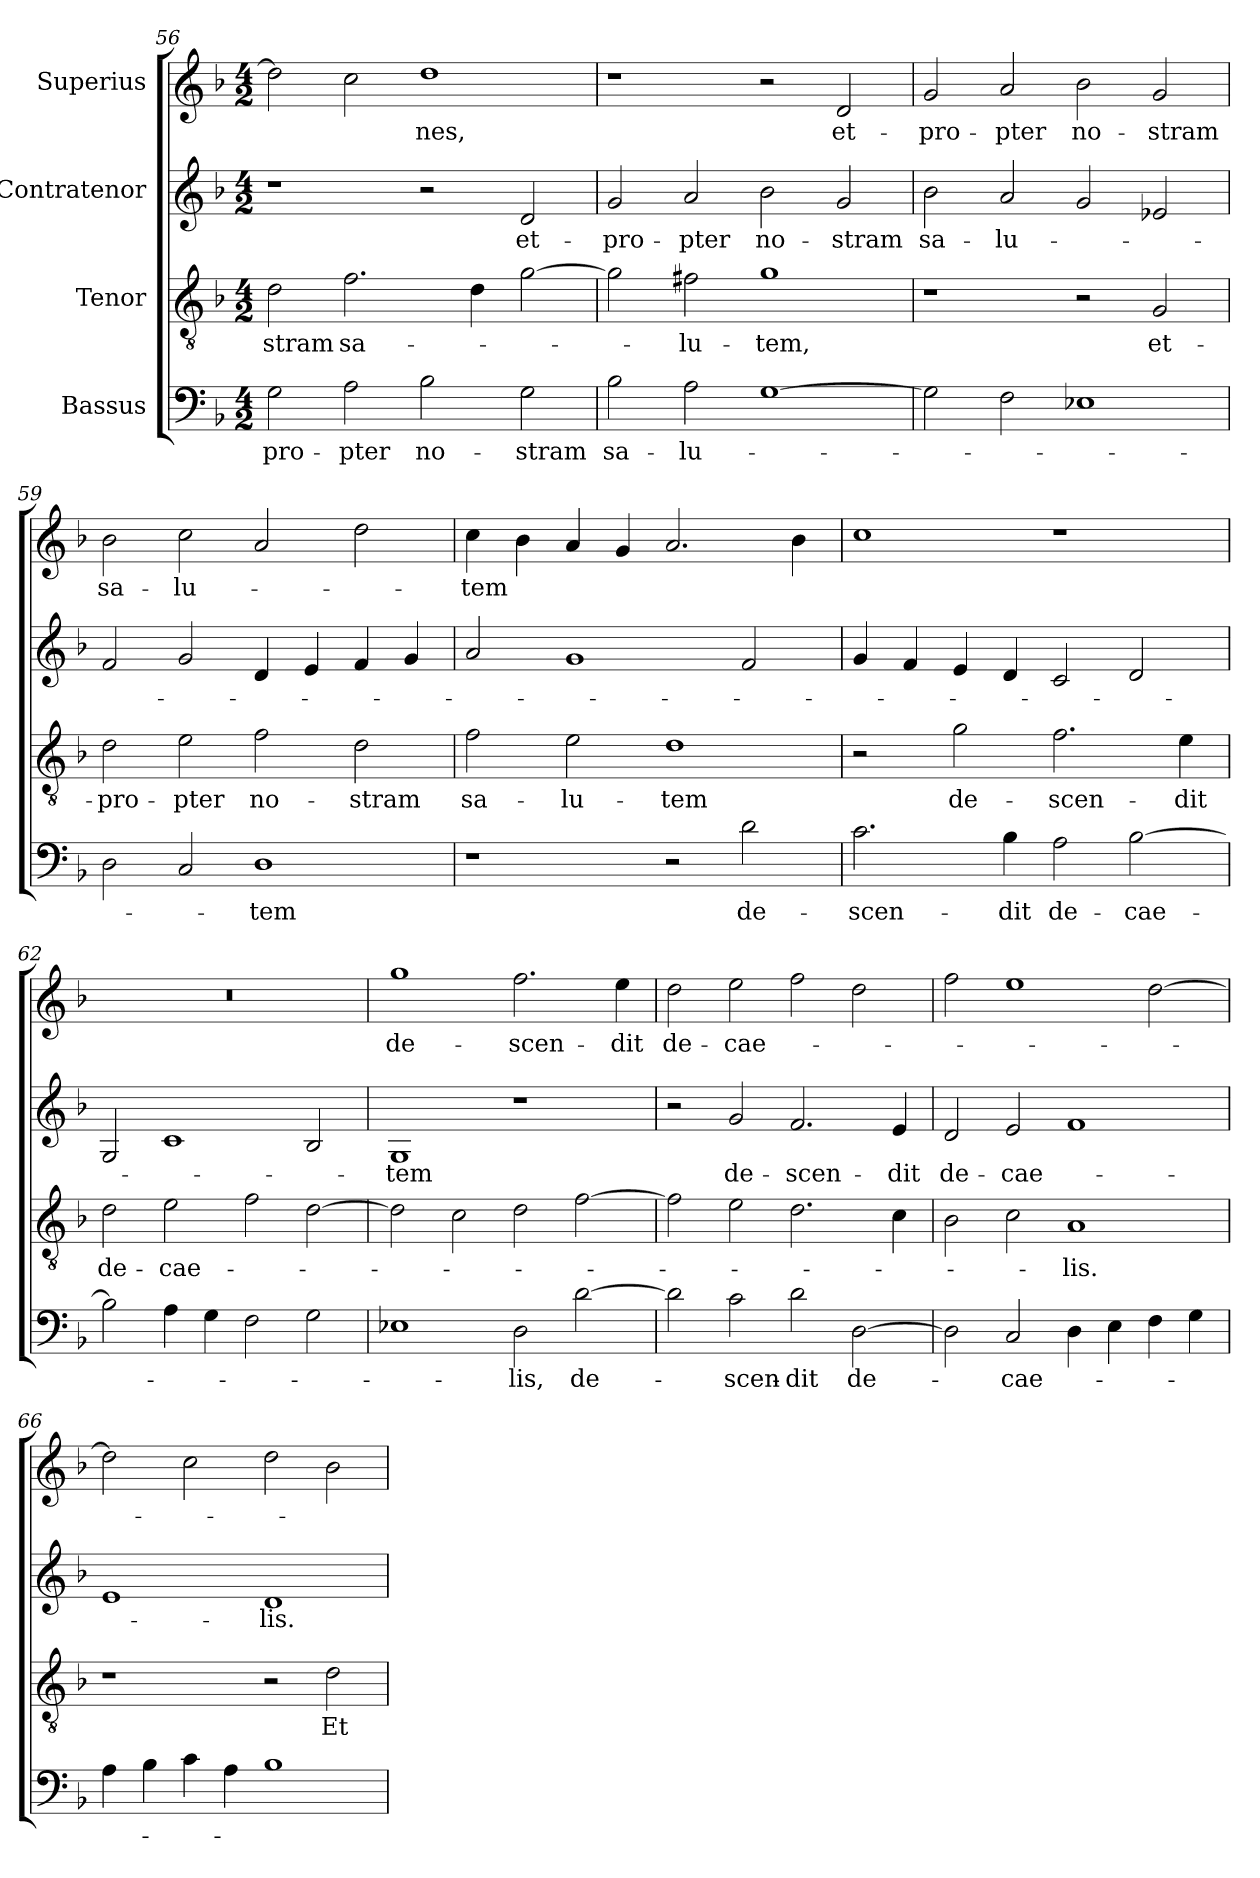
**kern	**text	**kern	**text	**kern	**text	**kern	**text
*part4	*part4	*part3	*part3	*part2	*part2	*part1	*part1
*staff4	*staff4	*staff3	*staff3	*staff2	*staff2	*staff1	*staff1
*I"Bassus	*	*I"Tenor	*	*I"Contratenor	*	*I"Superius	*
*clefF4	*	*clefGv2	*	*clefG2	*	*clefG2	*
*k[b-]	*	*k[b-]	*	*k[b-]	*	*k[b-]	*
*M4/2	*	*M4/2	*	*M4/2	*	*M4/2	*
=56	=56	=56	=56	=56	=56	=56	=56
2G\	pro-	2d\	-stram	1r	.	2dd\]	.
2A\	-pter	2.f\	sa-	.	.	2cc\	.
2B-\	no-	.	.	2r	.	1dd\	-nes,
.	.	4d\	.	.	.	.	.
2G\	-stram	[2g\	.	2d/	et-	.	.
=57	=57	=57	=57	=57	=57	=57	=57
2B-\	sa-	2g\]	.	2g/	pro-	1r	.
2A\	-lu-	2f#X\	-lu-	2a/	-pter	.	.
[1G\	.	1g\	-tem,	2b-\	no-	2r	.
.	.	.	.	2g/	-stram	2d/	et-
=58	=58	=58	=58	=58	=58	=58	=58
2G\]	.	1r	.	2b-\	sa-	2g/	pro-
2F\	.	.	.	2a/	-lu-	2a/	-pter
1E-X\	.	2r	.	2g/	.	2b-\	no-
.	.	2G/	et-	2e-X/	.	2g/	-stram
=59	=59	=59	=59	=59	=59	=59	=59
2D\	.	2d\	pro-	2f/	.	2b-\	sa-
2C/	.	2e\	-pter	2g/	.	2cc\	-lu-
1D\	-tem	2f\	no-	4d/	.	2a/	.
.	.	.	.	4e/	.	.	.
.	.	2d\	-stram	4f/	.	2dd\	.
.	.	.	.	4g/	.	.	.
=60	=60	=60	=60	=60	=60	=60	=60
1r	.	2f\	sa-	2a/	.	4cc\	-tem
.	.	.	.	.	.	4b-\	.
.	.	2e\	-lu-	1g/	.	4a/	.
.	.	.	.	.	.	4g/	.
2r	.	1d\	-tem	.	.	2.a/	.
2d\	de-	.	.	2f/	.	.	.
.	.	.	.	.	.	4b-\	.
=61	=61	=61	=61	=61	=61	=61	=61
2.c\	-scen-	2r	.	4g/	.	1cc\	.
.	.	.	.	4f/	.	.	.
.	.	2g\	de-	4e/	.	.	.
4B-\	-dit	.	.	4d/	.	.	.
2A\	de-	2.f\	-scen-	2c/	.	1r	.
[2B-\	cae-	.	.	2d/	.	.	.
.	.	4e\	-dit	.	.	.	.
=62	=62	=62	=62	=62	=62	=62	=62
2B-\]	.	2d\	de-	2G/	.	0r	.
4A\	.	2e\	cae-	1c/	.	.	.
4G\	.	.	.	.	.	.	.
2F\	.	2f\	.	.	.	.	.
2G\	.	[2d\	.	2B-/	.	.	.
=63	=63	=63	=63	=63	=63	=63	=63
1E-X\	.	2d\]	.	1G/	-tem	1gg\	de-
.	.	2c\	.	.	.	.	.
2D\	-lis,	2d\	.	1r	.	2.ff\	-scen-
[2d\	de-	[2f\	.	.	.	.	.
.	.	.	.	.	.	4ee\	-dit
=64	=64	=64	=64	=64	=64	=64	=64
2d\]	.	2f\]	.	2r	.	2dd\	de-
2c\	-scen-	2e\	.	2g/	de-	2ee\	cae-
2d\	-dit	2.d\	.	2.f/	-scen-	2ff\	.
[2D\	de-	.	.	.	.	2dd\	.
.	.	4c\	.	4e/	-dit	.	.
=65	=65	=65	=65	=65	=65	=65	=65
2D\]	.	2B-\	.	2d/	de-	2ff\	.
2C/	cae-	2c\	.	2e/	cae-	1ee\	.
4D\	.	1A/	-lis.	1f/	.	.	.
4E\	.	.	.	.	.	.	.
4F\	.	.	.	.	.	[2dd\	.
4G\	.	.	.	.	.	.	.
=66	=66	=66	=66	=66	=66	=66	=66
4A\	.	1r	.	1e/	.	2dd\]	.
4B-\	.	.	.	.	.	.	.
4c\	.	.	.	.	.	2cc\	.
4A\	.	.	.	.	.	.	.
1B-\	.	2r	.	1d/	-lis.	2dd\	.
.	.	2d\	Et-	.	.	2b-\	.
=	=	=	=	=	=	=	=
*-	*-	*-	*-	*-	*-	*-	*-
